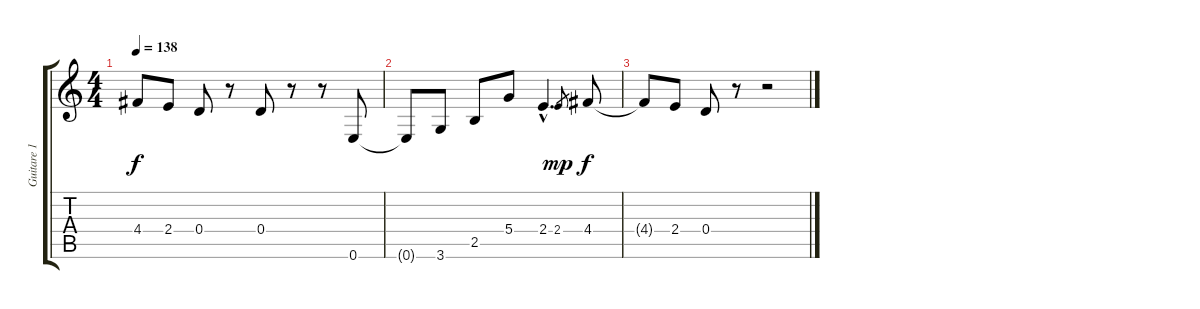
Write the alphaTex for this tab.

\track ("Guitare 1" "Guitare 1") {instrument distortionguitar}
\staff {score tabs}
\tuning (E4 B3 G3 D3 A2 E2) {hide}
\ts (4 4)
\tempo 138
\clef g2
\ks c
4.4{t}.8{dy f} 2.4.8 0.4.8 r.8 0.4.8 r.8 r.8 0.6.8 |
0.6{t}.8 3.6.8 2.5.8 5.4.8 2.4{hac}.4{d} 2.4.8{gr dy mp} 4.4.8{dy f} |
4.4{t}.8 2.4.8 0.4.8 r.8 r.2
